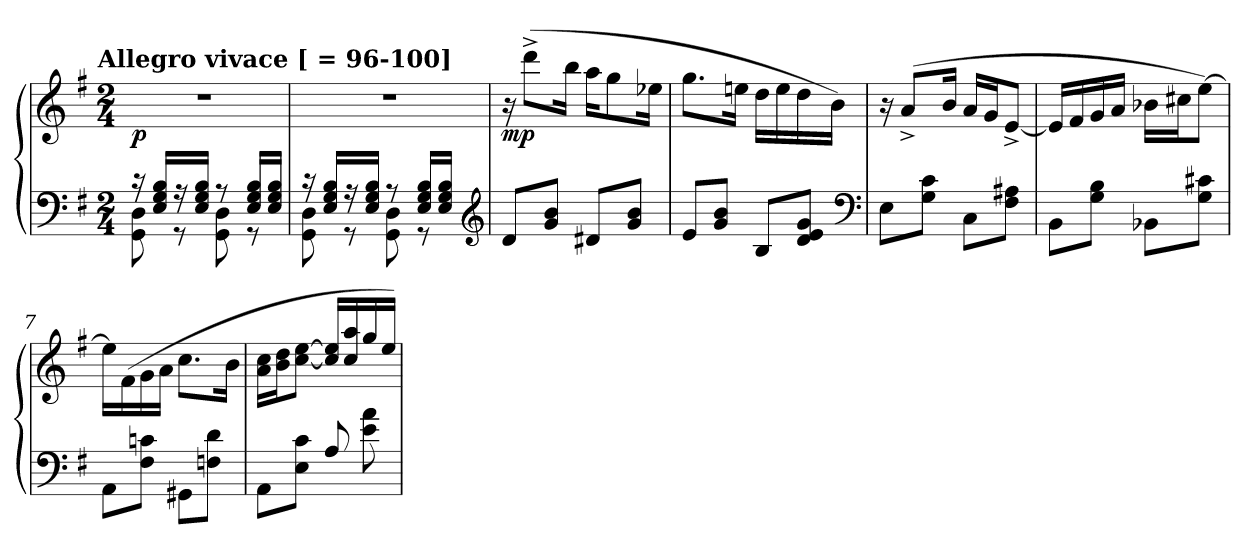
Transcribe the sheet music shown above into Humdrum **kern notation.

**kern	**kern	**dynam
*part1	*part1	*part1
*staff2	*staff1	*staff1/2
*clefF4	*clefG2	*
*k[f#]	*k[f#]	*
!!LO:TX:omd:t=Allegro vivace [  = 96-100]
*M2/4	*M2/4	*
*MM96	*MM96	*
=1	=1	=1
*^	*	*
!	!	!	!LO:DY:b
16r	8GG\ 8D\	2r	p
16E/ 16G/ 16B/LL	.	.	.
16r	8r	.	.
16E/ 16G/ 16B/JJ	.	.	.
8r	8GG\ 8D\	.	.
16E/ 16G/ 16B/LL	8r	.	.
16E/ 16G/ 16B/JJ	.	.	.
=2	=2	=2	=2
16r	8GG\ 8D\	2r	.
16E/ 16G/ 16B/LL	.	.	.
16r	8r	.	.
16E/ 16G/ 16B/JJ	.	.	.
8r	8GG\ 8D\	.	.
16E/ 16G/ 16B/LL	8r	.	.
16E/ 16G/ 16B/JJ	.	.	.
*v	*v	*	*
*clefG2	*	*
=3	=3	=3
!	!	!LO:DY:b
8d/L	16r	mp
.	(>8ddd^\L	.
8g/ 8b/J	.	.
.	16bb\Jk	.
8d#X/L	16aa\KL	.
.	8gg\	.
8g/ 8b/J	.	.
.	16ee-X\Jk	.
=4	=4	=4
8e/L	8.gg\L	.
8g/ 8b/J	.	.
.	16een\Jk	.
8B/L	16dd\LL	.
.	16ee\	.
8d/ 8e/ 8g/J	16dd\	.
.	16b\JJ)	.
*clefF4	*	*
!!LO:LB:g=z
=5	=5	=5
8E\L	16r	.
.	(>8a^/L	.
8G\ 8c\J	.	.
.	16b/Jk	.
8C\L	16a/LL	.
.	16g/J	.
8F#\ 8A#X\J	[8e^/J	.
=6	=6	=6
8BB\L	16e/LL]	.
.	16f#/	.
8G\ 8B\J	16g/	.
.	16a/JJ	.
8BB-X\L	16b-X\LL	.
.	16cc#X\J	.
8G\ 8c#X\J	[8ee\J)	.
=7	=7	=7
8AA\L	16ee\LL]	.
.	(>16f#\	.
8F#\ 8cn\J	16g\	.
.	16a\JJ	.
8GG#X\L	8.cc\L	.
8Fn\ 8d\J	.	.
.	16b\Jk	.
=8	=8	=8
8AA\L	16a\ 16cc\LL	.
.	16b\ 16dd\J	.
8E\ 8c\J	[8cc\ [8ee\J	.
8A/	16cc]/ 16ee]/LL	.
.	16cc/ 16aa/	.
8e\ 8a\	16gg/	.
.	16ee/JJ)	.
=	=	=
*-	*-	*-
